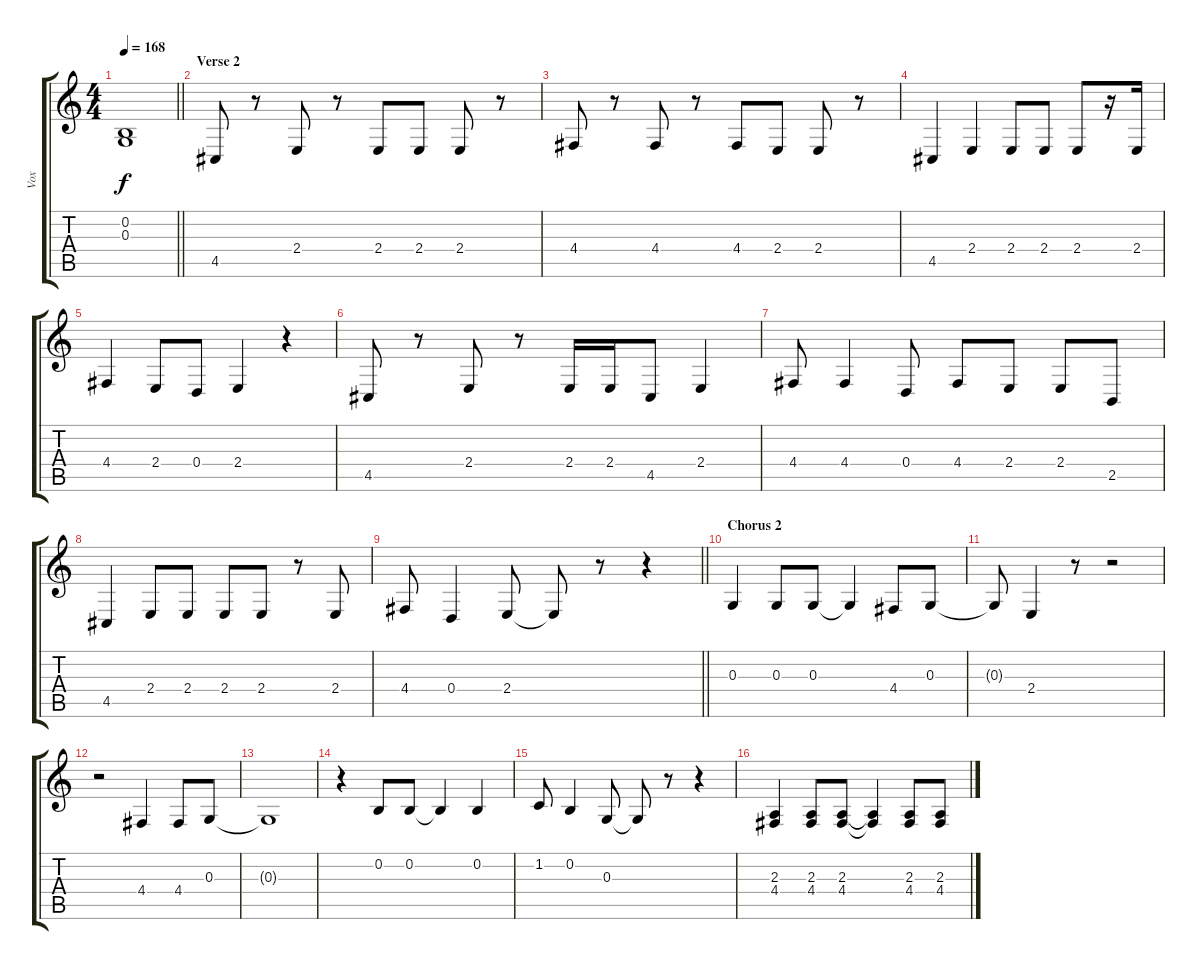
\track ("Vox" "Vox") {mute instrument synthvoice}
\staff {score tabs}
\tuning (E4 B3 G3 D3 A2 E2) {hide}
\ts (4 4)
\tempo 168
\clef g2
\barLineRight lightlight
\ks c
(0.2 0.3).1{dy f} |
\section ("" "Verse 2")
4.5.8 r.8 2.4.8 r.8 2.4.8 2.4.8 2.4.8 r.8 |
4.4.8 r.8 4.4.8 r.8 4.4.8 2.4.8 2.4.8 r.8 |
4.5.4 2.4.4 2.4.8 2.4.8 2.4.8 r.16 2.4.16 |
4.4.4 2.4.8 0.4.8 2.4.4 r.4 |
4.5.8 r.8 2.4.8 r.8 2.4.16 2.4.16 4.5.8 2.4.4 |
4.4.8 4.4.4 0.4.8 4.4.8 2.4.8 2.4.8 2.5.8 |
4.5.4 2.4.8 2.4.8 2.4.8 2.4.8 r.8 2.4.8 |
\barLineRight lightlight
4.4.8 0.4.4 2.4.8 2.4{t}.8 r.8 r.4 |
\section ("" "Chorus 2")
0.3.4 0.3.8 0.3.8 0.3{t}.4 4.4.8 0.3.8 |
0.3{t}.8 2.4.4 r.8 r.2 |
r.2 4.4.4 4.4.8 0.3.8 |
0.3{t}.1 |
r.4 0.2.8 0.2.8 0.2{t}.4 0.2.4 |
1.2.8 0.2.4 0.3.8 0.3{t}.8 r.8 r.4 |
(2.3 4.4).4 (2.3 4.4).8 (2.3 4.4).8 (2.3{t} 4.4{t}).4 (2.3 4.4).8 (2.3 4.4).8
